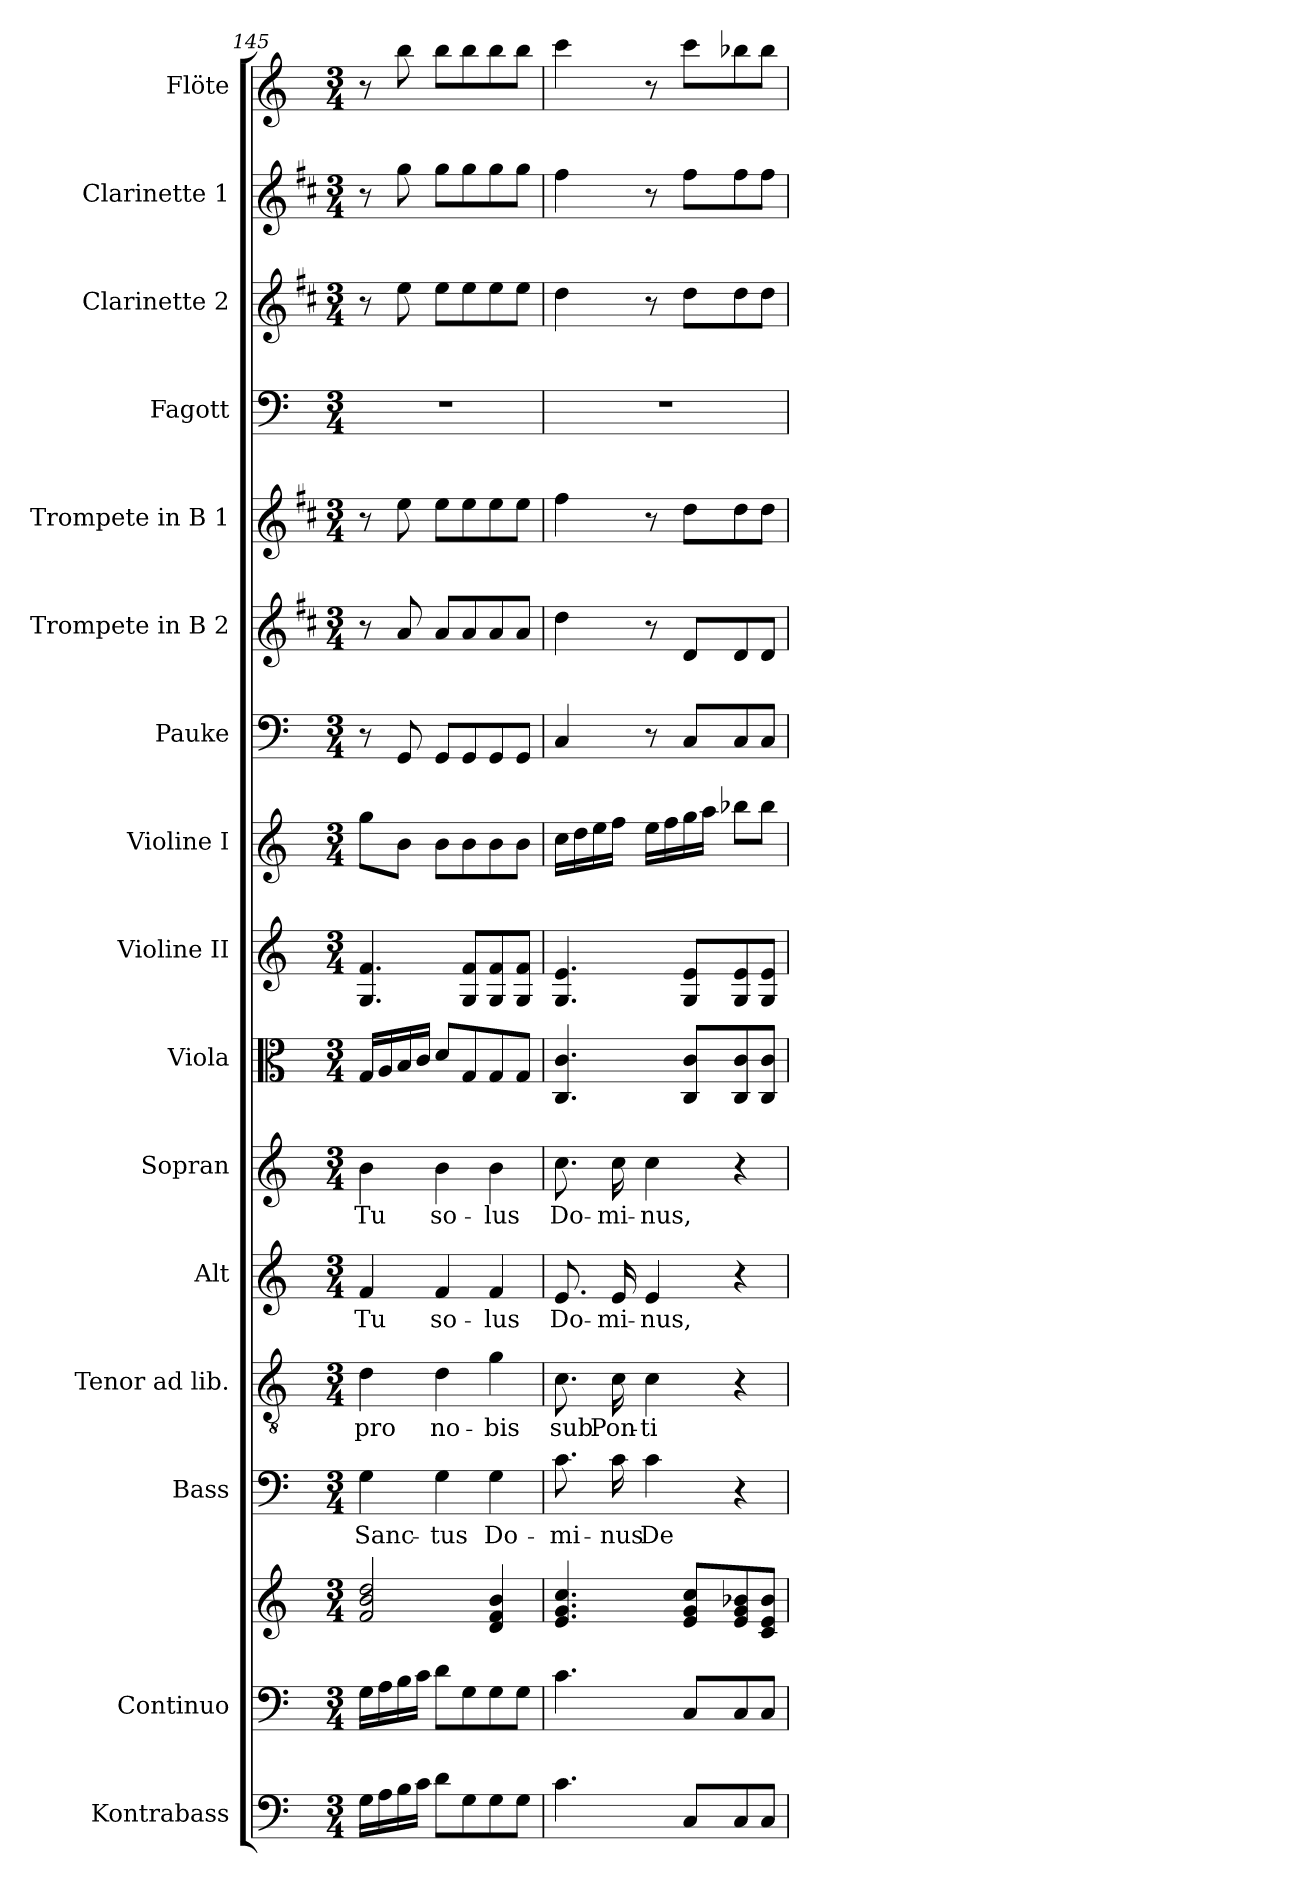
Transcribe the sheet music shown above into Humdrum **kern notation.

**kern	**kern	**kern	**kern	**text	**kern	**text	**kern	**text	**kern	**text	**kern	**kern	**kern	**kern	**kern	**kern	**kern	**kern	**kern	**kern
*part16	*part15	*part15	*part14	*part14	*part13	*part13	*part12	*part12	*part11	*part11	*part10	*part9	*part8	*part7	*part6	*part5	*part4	*part3	*part2	*part1
*staff17	*staff16	*staff15	*staff14	*staff14	*staff13	*staff13	*staff12	*staff12	*staff11	*staff11	*staff10	*staff9	*staff8	*staff7	*staff6	*staff5	*staff4	*staff3	*staff2	*staff1
*I"Kontrabass	*I"Continuo	*	*I"Bass	*	*I"Tenor ad lib.	*	*I"Alt	*	*I"Sopran	*	*I"Viola	*I"Violine II	*I"Violine I	*I"Pauke	*I"Trompete in B 2	*I"Trompete in B 1	*I"Fagott	*I"Clarinette 2	*I"Clarinette 1	*I"Flöte
*I'Kb.	*I'cont.	*	*I'B	*	*I'T	*	*I'A	*	*I'S	*	*I'Vla.	*I'Vl. II	*I'Vl. I	*I'Pk.	*	*	*I'Fg.	*I'Cl. 2	*I'Cl. 1	*I'Fl.
*clefF4	*clefF4	*clefG2	*clefF4	*	*clefGv2	*	*clefG2	*	*clefG2	*	*clefC3	*clefG2	*clefG2	*clefF4	*clefG2	*clefG2	*clefF4	*clefG2	*clefG2	*clefG2
*ITrd7c12	*	*	*	*	*	*	*	*	*	*	*	*	*	*	*ITrd1c2	*ITrd1c2	*	*ITrd1c2	*ITrd1c2	*
*k[]	*k[]	*k[]	*k[]	*	*k[]	*	*k[]	*	*k[]	*	*k[]	*k[]	*k[]	*k[]	*k[]	*k[]	*k[]	*k[]	*k[]	*k[]
*C:	*C:	*C:	*C:	*	*C:	*	*C:	*	*C:	*	*C:	*C:	*C:	*C:	*C:	*C:	*C:	*C:	*C:	*C:
*M3/4	*M3/4	*M3/4	*M3/4	*	*M3/4	*	*M3/4	*	*M3/4	*	*M3/4	*M3/4	*M3/4	*M3/4	*M3/4	*M3/4	*M3/4	*M3/4	*M3/4	*M3/4
=145	=145	=145	=145	=145	=145	=145	=145	=145	=145	=145	=145	=145	=145	=145	=145	=145	=145	=145	=145	=145
!	!	!	!	!LO:LY:b	!	!LO:LY:b	!	!LO:LY:b	!	!LO:LY:b	!	!	!	!	!	!	!	!	!	!
16GG\LL	16G\LL	2f/ 2b/ 2dd/	4G\	Sanc-	4d\	pro	4f/	Tu	4b\	Tu	16G/LL	4.G/ 4.f/	8gg\L	8r	8r	8r	2.r	8r	8r	8r
16AA\	16A\	.	.	.	.	.	.	.	.	.	16A/	.	.	.	.	.	.	.	.	.
16BB\	16B\	.	.	.	.	.	.	.	.	.	16B/	.	8b\J	8GG/	8g/	8dd\	.	8dd\	8ff\	8bb\
16C\JJ	16c\JJ	.	.	.	.	.	.	.	.	.	16c/JJ	.	.	.	.	.	.	.	.	.
!	!	!	!	!LO:LY:b	!	!LO:LY:b	!	!LO:LY:b	!	!LO:LY:b	!	!	!	!	!	!	!	!	!	!
8D\L	8d\L	.	4G\	-tus	4d\	no-	4f/	so-	4b\	so-	8d/L	.	8b\L	8GG/L	8g/L	8dd\L	.	8dd\L	8ff\L	8bb\L
8GG\	8G\	.	.	.	.	.	.	.	.	.	8G/	8G/ 8f/L	8b\	8GG/	8g/	8dd\	.	8dd\	8ff\	8bb\
!	!	!	!	!LO:LY:b	!	!LO:LY:b	!	!LO:LY:b	!	!LO:LY:b	!	!	!	!	!	!	!	!	!	!
8GG\	8G\	4d/ 4f/ 4b/	4G\	Do-	4g\	-bis	4f/	-lus	4b\	-lus	8G/	8G/ 8f/	8b\	8GG/	8g/	8dd\	.	8dd\	8ff\	8bb\
8GG\J	8G\J	.	.	.	.	.	.	.	.	.	8G/J	8G/ 8f/J	8b\J	8GG/J	8g/J	8dd\J	.	8dd\J	8ff\J	8bb\J
=146	=146	=146	=146	=146	=146	=146	=146	=146	=146	=146	=146	=146	=146	=146	=146	=146	=146	=146	=146	=146
!	!	!	!	!LO:LY:b	!	!LO:LY:b	!	!LO:LY:b	!	!LO:LY:b	!	!	!	!	!	!	!	!	!	!
4.C\	4.c\	4.e/ 4.g/ 4.cc/	8.c\	-mi-	8.c\	sub	8.e/	Do-	8.cc\	Do-	4.C/ 4.c/	4.G/ 4.e/	16cc\LL	4C/	4cc\	4ee\	2.r	4cc\	4ee\	4ccc\
.	.	.	.	.	.	.	.	.	.	.	.	.	16dd\	.	.	.	.	.	.	.
.	.	.	.	.	.	.	.	.	.	.	.	.	16ee\	.	.	.	.	.	.	.
!	!	!	!	!LO:LY:b	!	!LO:LY:b	!	!LO:LY:b	!	!LO:LY:b	!	!	!	!	!	!	!	!	!	!
.	.	.	16c\	-nus	16c\	Pon-	16e/	-mi-	16cc\	-mi-	.	.	16ff\JJ	.	.	.	.	.	.	.
!	!	!	!	!LO:LY:b	!	!LO:LY:b	!	!LO:LY:b	!	!LO:LY:b	!	!	!	!	!	!	!	!	!	!
.	.	.	4c\	De-	4c\	-ti-	4e/	-nus,	4cc\	-nus,	.	.	16ee\LL	8r	8r	8r	.	8r	8r	8r
.	.	.	.	.	.	.	.	.	.	.	.	.	16ff\	.	.	.	.	.	.	.
8CC/L	8C/L	8e/ 8g/ 8cc/L	.	.	.	.	.	.	.	.	8C/ 8c/L	8G/ 8e/L	16gg\	8C/L	8c/L	8cc\L	.	8cc\L	8ee\L	8ccc\L
.	.	.	.	.	.	.	.	.	.	.	.	.	16aa\JJ	.	.	.	.	.	.	.
8CC/	8C/	8e/ 8g/ 8b-X/	4r	.	4r	.	4r	.	4r	.	8C/ 8c/	8G/ 8e/	8bb-X\L	8C/	8c/	8cc\	.	8cc\	8ee\	8bb-X\
8CC/J	8C/J	8c/ 8e/ 8b-/J	.	.	.	.	.	.	.	.	8C/ 8c/J	8G/ 8e/J	8bb-\J	8C/J	8c/J	8cc\J	.	8cc\J	8ee\J	8bb-\J
=	=	=	=	=	=	=	=	=	=	=	=	=	=	=	=	=	=	=	=	=
*-	*-	*-	*-	*-	*-	*-	*-	*-	*-	*-	*-	*-	*-	*-	*-	*-	*-	*-	*-	*-
